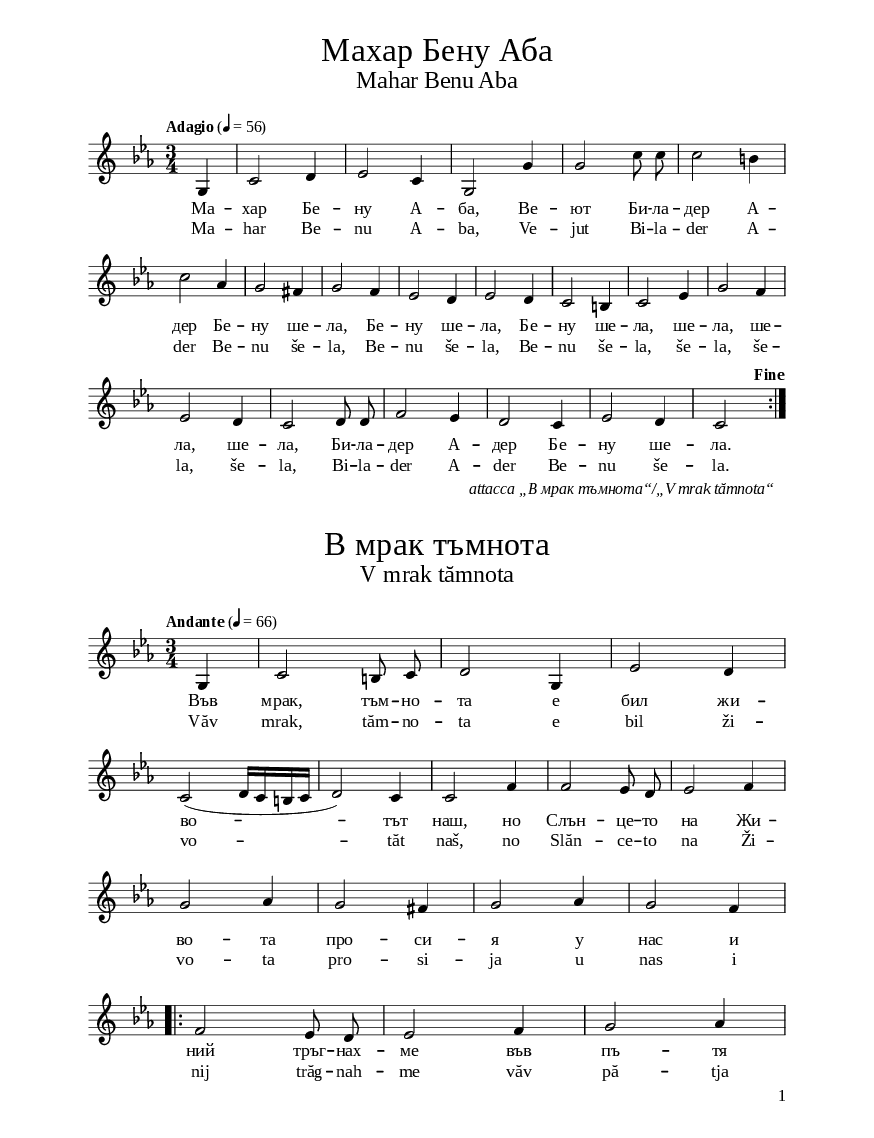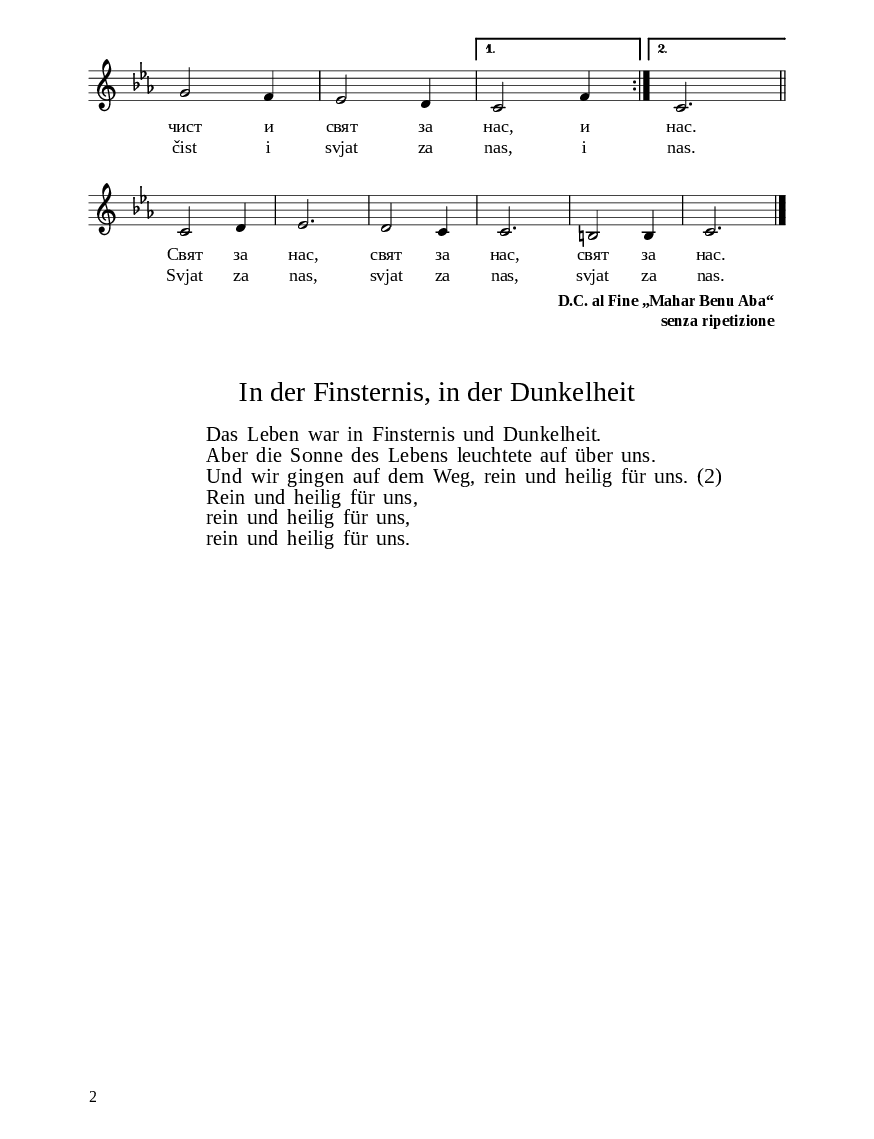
\version "2.24.1"

% include paper part and global functions
\include "include/globals.ily"

\bookpart {
  \label #'ref080
  \tocItem \markup "Махар Бену Аба – Mahar Benu Aba"
  \include "include/bookpart-paper.ily"
  \score {
    \include "include/score-layout.ily"

    \new Voice \relative c' {
      \clef treble
      \key c \minor
      \time 3/4
      \tempoFunc "Adagio" 4 "56"

      \autoBeamOff

      \partial 4

      \repeat volta 2 {
        g4 | c2 d4 | es2 c 4 |  g2 g'4 | g2 c8 c8 | c2 b4 |\break  c2 as4 |


        g2 fis4 |g2 f4 | es2 d4 |  es2 d4 | c2 b4 | c2 es4 | g2 f4 | \break

        es2 d4 | c2 d8 d | f2 es4 | d2 c4 | es2 d4 | \tempo "          Fine" c2
      }

    }

    \addlyrics {
      Ма -- хар Бе -- ну А -- ба, Ве -- ют
      Би -- ла -- дер А -- дер Бе -- ну ше -- ла,
      Бе -- ну ше -- ла, Бе -- ну ше -- ла,
      ше -- ла, ше -- ла, ше -- ла,
      Би -- ла -- дер А -- дер Бе -- ну ше -- ла.
    }

   \addlyrics {
      Ma -- har Be -- nu A -- ba, Ve -- jut
      Bi -- la -- der A -- der Be -- nu še -- la,
      Be -- nu še -- la, Be -- nu še -- la,
      še -- la, še -- la, še -- la,
      Bi -- la -- der A -- der Be -- nu še -- la.
    }

    \header {
      title = \titleFunc "Махар Бену Аба" "Mahar Benu Aba"
    }

    \midi{}

  } % score

  \markup \italic \dc-one-nobold "attacca „В мрак тъмнота“/„V mrak tămnota“"

    \label #'ref080_1
  \tocItem \markup "В мрак тъмнота – V mrak tămnota"


  \score {
    \include "include/score-layout.ily"


    \new Voice \absolute {
      \clef treble
      \key c \minor
      \time 3/4
      \tempoFunc "Andante" 4 "66"

      \partial 4

      g4  | c'2 \autoBeamOff b8 c' | \autoBeamOn d'2 g4 | es'2 d'4 | \break c'2 ( d'16 c' b c'  |

      d'2 ) c'4 | c'2 f'4 |  \autoBeamOff f'2 es'8 d' | es'2 f'4 |\break g'2 as'4

      g'2 fis'4 | g'2 as'4 | g'2 f'4 | \break  \repeat volta 2 {
        f'2 es'8 d' |  es'2 f'4

        g'2 as'4 \break  | g'2 f'4 | es'2 d'4
      }  \alternative { { c'2 f'4 } {  c'2. } } \bar "||"  \break  |

      c'2 d'4 |  es'2. |  d'2 c'4 | c'2. | b2 b4 | c'2. | \bar "|."
    }

    \addlyrics {
      Във мрак, тъм
      -- но -- та е бил жи -- во -- тът наш, но Слън
      -- це -- то на Жи -- во -- та про -- си -- я у
      нас и ний тръг -- нах -- ме във пъ -- тя чист
      и свят за нас, и нас. Свят за нас, свят за
      нас, свят за нас.
    }
      \addlyrics {
      Văv mrak, tăm
      -- no -- ta e bil ži -- vo -- tăt naš, no Slăn
      -- ce -- to na Ži -- vo -- ta pro -- si -- ja u
      nas i nij trăg -- nah -- me văv pă -- tja čist
      i svjat za nas, i nas. Svjat za nas, svjat za
      nas, svjat za nas.
    }

      \header {
        title = \titleFunc "В мрак тъмнота" "V mrak tămnota"
      }

      \midi{}

    }

    \markup \dc-two "D.C. al Fine „Mahar Benu Aba“" "senza ripetizione"

    \markup \empty-two

    % include foreign translation(s) of the song
    \version "2.20.0"

\markup \fill-line { \fontsize #deTitleFontSize "In der Finsternis, in der Dunkelheit" }
\markup \null
\markup \null
\markup \fontsize #deCoupletFontSize {
  \hspace #10
  \override #`(baseline-skip . ,deCoupletBaselineSkip)

  \column {
    \line { " " Das Leben war in Finsternis und Dunkelheit. }

    \line { " " Aber die Sonne des Lebens leuchtete auf über uns.}

    \line { " " Und wir gingen auf dem Weg, rein und heilig für uns. (2)}

    \line { " " Rein und heilig für uns,}

    \line { " "rein und heilig für uns, }
    \line { " " rein und heilig für uns. }

  }


}


  } % bookpart
